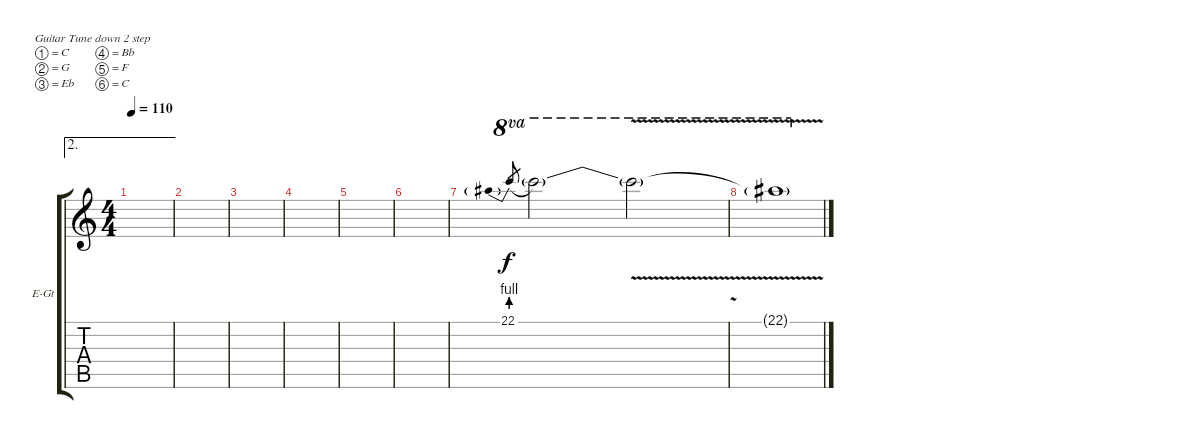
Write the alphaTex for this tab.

\defaultSystemsLayout 4
\bracketExtendMode groupsimilarinstruments
\firstSystemTrackNameOrientation horizontal
\otherSystemsTrackNameOrientation horizontal
\track ("Electric Guitar 6" "E-Gt") {instrument distortionguitar}
\staff {score tabs}
\tuning (C4 G3 Eb3 Bb2 F2 C2)
\ae 2
\ts (4 4)
\tempo 110
\clef g2
\scale
0.322751
\ks c
|
\scale
0.322751 |
\scale
0.333333 |
\scale
0.333333 |
\scale
0.333333 |
\scale
0.333333 |
\scale
0.333333 22.1{be (prebend 0 4 60 4)}.8{ot 8va gr} 22.1{t}.2{ot 8va} 22.1{v t}.2{ot 8va} |
\scale
0.333333 22.1{v t}.1{ot 8va}
